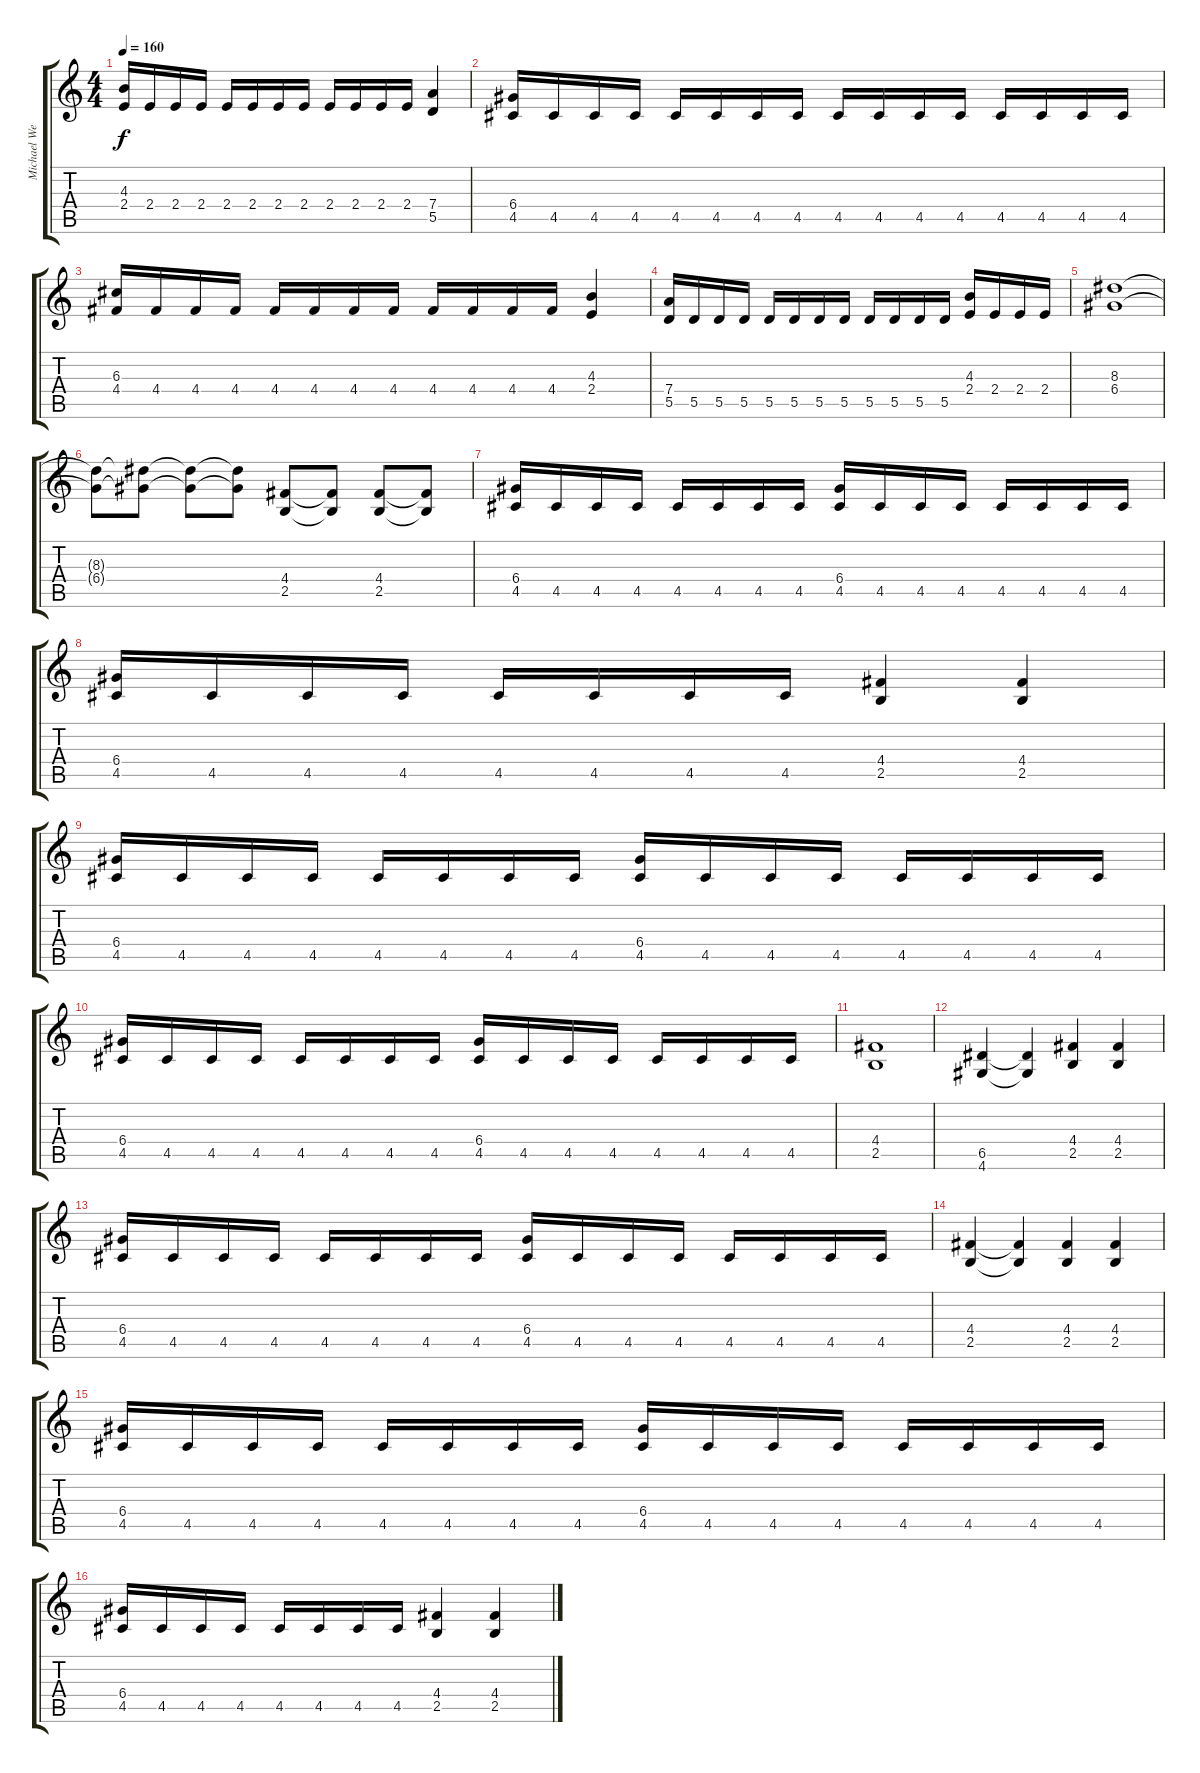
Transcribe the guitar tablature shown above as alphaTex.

\track ("Michael Weikath" "Michael We") {instrument distortionguitar}
\staff {score tabs}
\tuning (E4 B3 G3 D3 A2 E2) {hide}
\ts (4 4)
\tempo 160
\clef g2
\ks c
(4.3 2.4).16{dy f} 2.4.16 2.4.16 2.4.16 2.4.16 2.4.16 2.4.16 2.4.16 2.4.16 2.4.16 2.4.16 2.4.16 (7.4 5.5).4 |
(6.4 4.5).16 4.5.16 4.5.16 4.5.16 4.5.16 4.5.16 4.5.16 4.5.16 4.5.16 4.5.16 4.5.16 4.5.16 4.5.16 4.5.16 4.5.16 4.5.16 |
(6.3 4.4).16 4.4.16 4.4.16 4.4.16 4.4.16 4.4.16 4.4.16 4.4.16 4.4.16 4.4.16 4.4.16 4.4.16 (4.3 2.4).4 |
(7.4 5.5).16 5.5.16 5.5.16 5.5.16 5.5.16 5.5.16 5.5.16 5.5.16 5.5.16 5.5.16 5.5.16 5.5.16 (4.3 2.4).16 2.4.16 2.4.16 2.4.16 |
(8.3 6.4).1 |
(8.3{t} 6.4{t}).8 (8.3{t} 6.4{t}).8 (8.3{t} 6.4{t}).8 (8.3{t} 6.4{t}).8 (4.4 2.5).8 (4.4{t} 2.5{t}).8 (4.4 2.5).8 (4.4{t} 2.5{t}).8 |
(6.4 4.5).16 4.5.16 4.5.16 4.5.16 4.5.16 4.5.16 4.5.16 4.5.16 (6.4 4.5).16 4.5.16 4.5.16 4.5.16 4.5.16 4.5.16 4.5.16 4.5.16 |
(6.4 4.5).16 4.5.16 4.5.16 4.5.16 4.5.16 4.5.16 4.5.16 4.5.16 (4.4 2.5).4 (4.4 2.5).4 |
(6.4 4.5).16 4.5.16 4.5.16 4.5.16 4.5.16 4.5.16 4.5.16 4.5.16 (6.4 4.5).16 4.5.16 4.5.16 4.5.16 4.5.16 4.5.16 4.5.16 4.5.16 |
(6.4 4.5).16 4.5.16 4.5.16 4.5.16 4.5.16 4.5.16 4.5.16 4.5.16 (6.4 4.5).16 4.5.16 4.5.16 4.5.16 4.5.16 4.5.16 4.5.16 4.5.16 |
(4.4 2.5).1 |
(6.5 4.6).4 (6.5{t} 4.6{t}).4 (4.4 2.5).4 (4.4 2.5).4 |
(6.4 4.5).16 4.5.16 4.5.16 4.5.16 4.5.16 4.5.16 4.5.16 4.5.16 (6.4 4.5).16 4.5.16 4.5.16 4.5.16 4.5.16 4.5.16 4.5.16 4.5.16 |
(4.4 2.5).4 (4.4{t} 2.5{t}).4 (4.4 2.5).4 (4.4 2.5).4 |
(6.4 4.5).16 4.5.16 4.5.16 4.5.16 4.5.16 4.5.16 4.5.16 4.5.16 (6.4 4.5).16 4.5.16 4.5.16 4.5.16 4.5.16 4.5.16 4.5.16 4.5.16 |
(6.4 4.5).16 4.5.16 4.5.16 4.5.16 4.5.16 4.5.16 4.5.16 4.5.16 (4.4 2.5).4 (4.4 2.5).4
